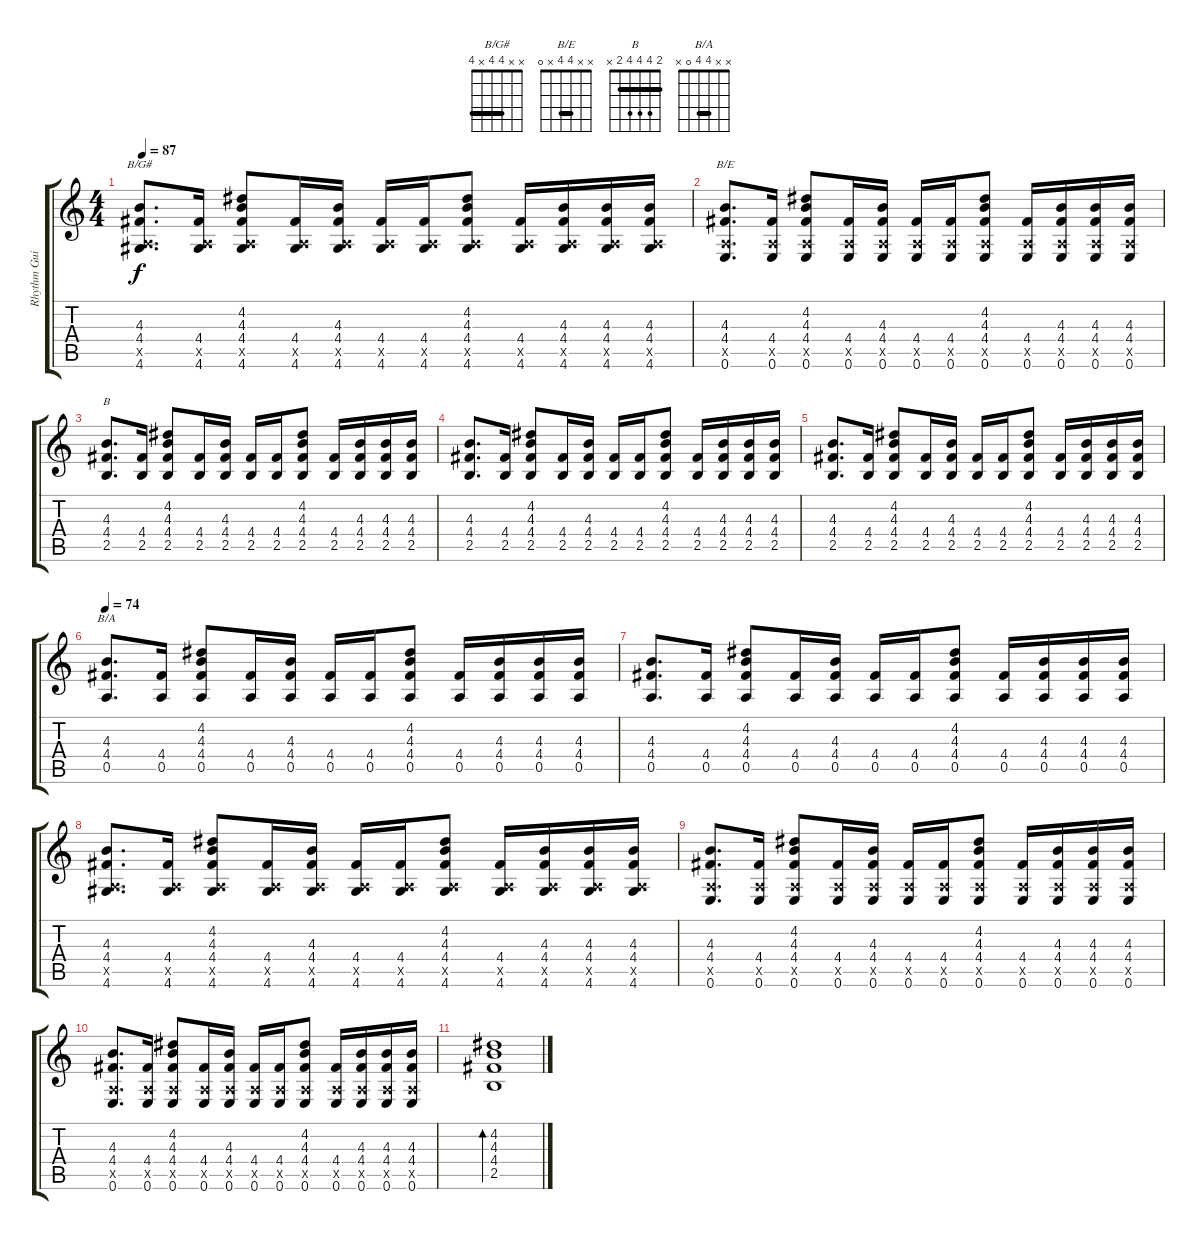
\track ("Rhythm Guitar (T. Yorke)" "Rhythm Gui") {instrument electricguitarclean}
\staff {score tabs}
\tuning (E4 B3 G3 D3 A2 E2) {hide}
\chord ("B/G#" x x 4 4 x 4) {barre 4}
\chord ("B/E" x x 4 4 x 0) {barre 4}
\chord ("B" 2 4 4 4 2 x) {barre 2}
\chord ("B/A" x x 4 4 0 x) {barre 4}
\ts (4 4)
\tempo 87
\clef g2
\ks c
(4.3 4.4 0.5{x} 4.6).8{d ch "B/G#" dy f} (4.4 0.5{x} 4.6).16 (4.2 4.3 4.4 0.5{x} 4.6).8 (4.4 0.5{x} 4.6).16 (4.3 4.4 0.5{x} 4.6).16 (4.4 0.5{x} 4.6).16 (4.4 0.5{x} 4.6).16 (4.2 4.3 4.4 0.5{x} 4.6).8 (4.4 0.5{x} 4.6).16 (4.3 4.4 0.5{x} 4.6).16 (4.3 4.4 0.5{x} 4.6).16 (4.3 4.4 0.5{x} 4.6).16 |
(4.3 4.4 0.5{x} 0.6).8{d ch "B/E"} (4.4 0.5{x} 0.6).16 (4.2 4.3 4.4 0.5{x} 0.6).8 (4.4 0.5{x} 0.6).16 (4.3 4.4 0.5{x} 0.6).16 (4.4 0.5{x} 0.6).16 (4.4 0.5{x} 0.6).16 (4.2 4.3 4.4 0.5{x} 0.6).8 (4.4 0.5{x} 0.6).16 (4.3 4.4 0.5{x} 0.6).16 (4.3 4.4 0.5{x} 0.6).16 (4.3 4.4 0.5{x} 0.6).16 |
(4.3 4.4 2.5).8{d ch "B"} (4.4 2.5).16 (4.2 4.3 4.4 2.5).8 (4.4 2.5).16 (4.3 4.4 2.5).16 (4.4 2.5).16 (4.4 2.5).16 (4.2 4.3 4.4 2.5).8 (4.4 2.5).16 (4.3 4.4 2.5).16 (4.3 4.4 2.5).16 (4.3 4.4 2.5).16 |
(4.3 4.4 2.5).8{d} (4.4 2.5).16 (4.2 4.3 4.4 2.5).8 (4.4 2.5).16 (4.3 4.4 2.5).16 (4.4 2.5).16 (4.4 2.5).16 (4.2 4.3 4.4 2.5).8 (4.4 2.5).16 (4.3 4.4 2.5).16 (4.3 4.4 2.5).16 (4.3 4.4 2.5).16 |
(4.3 4.4 2.5).8{d} (4.4 2.5).16 (4.2 4.3 4.4 2.5).8 (4.4 2.5).16 (4.3 4.4 2.5).16 (4.4 2.5).16 (4.4 2.5).16 (4.2 4.3 4.4 2.5).8 (4.4 2.5).16 (4.3 4.4 2.5).16 (4.3 4.4 2.5).16 (4.3 4.4 2.5).16 |
\tempo 74
(4.3 4.4 0.5).8{d ch "B/A"} (4.4 0.5).16 (4.2 4.3 4.4 0.5).8 (4.4 0.5).16 (4.3 4.4 0.5).16 (4.4 0.5).16 (4.4 0.5).16 (4.2 4.3 4.4 0.5).8 (4.4 0.5).16 (4.3 4.4 0.5).16 (4.3 4.4 0.5).16 (4.3 4.4 0.5).16 |
(4.3 4.4 0.5).8{d} (4.4 0.5).16 (4.2 4.3 4.4 0.5).8 (4.4 0.5).16 (4.3 4.4 0.5).16 (4.4 0.5).16 (4.4 0.5).16 (4.2 4.3 4.4 0.5).8 (4.4 0.5).16 (4.3 4.4 0.5).16 (4.3 4.4 0.5).16 (4.3 4.4 0.5).16 |
(4.3 4.4 0.5{x} 4.6).8{d} (4.4 0.5{x} 4.6).16 (4.2 4.3 4.4 0.5{x} 4.6).8 (4.4 0.5{x} 4.6).16 (4.3 4.4 0.5{x} 4.6).16 (4.4 0.5{x} 4.6).16 (4.4 0.5{x} 4.6).16 (4.2 4.3 4.4 0.5{x} 4.6).8 (4.4 0.5{x} 4.6).16 (4.3 4.4 0.5{x} 4.6).16 (4.3 4.4 0.5{x} 4.6).16 (4.3 4.4 0.5{x} 4.6).16 |
(4.3 4.4 0.5{x} 0.6).8{d} (4.4 0.5{x} 0.6).16 (4.2 4.3 4.4 0.5{x} 0.6).8 (4.4 0.5{x} 0.6).16 (4.3 4.4 0.5{x} 0.6).16 (4.4 0.5{x} 0.6).16 (4.4 0.5{x} 0.6).16 (4.2 4.3 4.4 0.5{x} 0.6).8 (4.4 0.5{x} 0.6).16 (4.3 4.4 0.5{x} 0.6).16 (4.3 4.4 0.5{x} 0.6).16 (4.3 4.4 0.5{x} 0.6).16 |
(4.3 4.4 0.5{x} 0.6).8{d} (4.4 0.5{x} 0.6).16 (4.2 4.3 4.4 0.5{x} 0.6).8 (4.4 0.5{x} 0.6).16 (4.3 4.4 0.5{x} 0.6).16 (4.4 0.5{x} 0.6).16 (4.4 0.5{x} 0.6).16 (4.2 4.3 4.4 0.5{x} 0.6).8 (4.4 0.5{x} 0.6).16 (4.3 4.4 0.5{x} 0.6).16 (4.3 4.4 0.5{x} 0.6).16 (4.3 4.4 0.5{x} 0.6).16 |
(4.2 4.3 4.4 2.5).1{bd 120}
